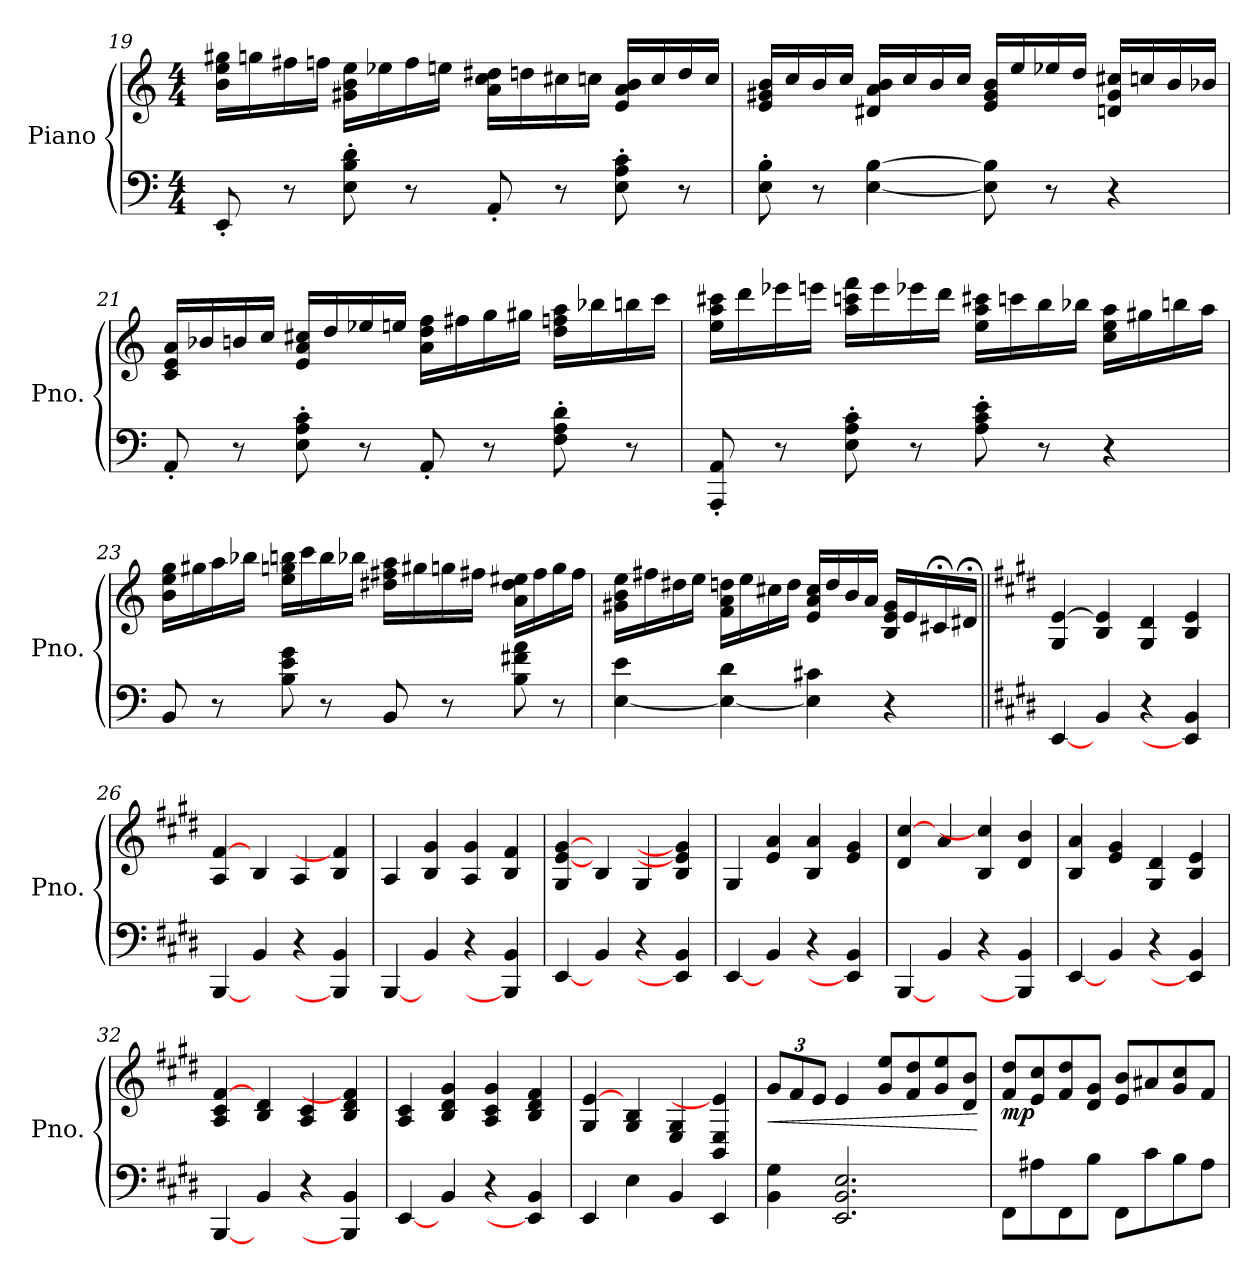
**kern	**kern	**dynam
*part1	*part1	*part1
*staff2	*staff1	*staff1/2
*I"Piano	*	*
*I'Pno.	*	*
!!LO:LB:g=z
*clefF4	*clefG2	*
*k[]	*k[]	*
*M4/4	*M4/4	*
=19	=19	=19
8EE'/	16b\ 16ee\ 16gg#X\LL	.
.	16ggn\	.
8r	16ff#X\	.
.	16ffn\JJ	.
8E\' 8B\' 8d\'	16g#X\ 16b\ 16ee\LL	.
.	16ee-X\	.
8r	16ff\	.
.	16een\JJ	.
8AA'/	16a\ 16cc\ 16dd#X\LL	.
.	16ddn\	.
8r	16cc#X\	.
.	16ccn\JJ	.
8E\' 8A\' 8c\'	16e/ 16a/ 16b/LL	.
.	16cc/	.
8r	16dd/	.
.	16cc/JJ	.
=20	=20	=20
8E\' 8B\'	16e/ 16g#X/ 16b/LL	.
.	16cc/	.
8r	16b/	.
.	16cc/JJ	.
[4E\ [4B\	16d#X/ 16a/ 16b/LL	.
.	16cc/	.
.	16b/	.
.	16cc/JJ	.
8E\] 8B\]	16e/ 16g#/ 16b/LL	.
.	16ee/	.
8r	16ee-X/	.
.	16dd/JJ	.
4r	16dn/ 16g#/ 16cc#X/LL	.
.	16ccn/	.
.	16b/	.
.	16b-X/JJ	.
!!LO:PB:g=z
=21	=21	=21
8AA'/	16c/ 16e/ 16a/LL	.
.	16b-X/	.
8r	16bn/	.
.	16cc/JJ	.
8E\' 8A\' 8c\'	16e/ 16a/ 16cc#X/LL	.
.	16dd/	.
8r	16ee-X/	.
.	16een/JJ	.
8AA'/	16a\ 16dd\ 16ff\LL	.
.	16ff#X\	.
8r	16gg\	.
.	16gg#X\JJ	.
8F\' 8A\' 8d\'	16dd\ 16ffn\ 16aa\LL	.
.	16bb-X\	.
8r	16bbn\	.
.	16ccc\JJ	.
!!LO:LB:g=z
=22	=22	=22
8AAA/' 8AA/'	16ee\ 16aa\ 16ccc#X\LL	.
.	16ddd\	.
8r	16eee-X\	.
.	16eeen\JJ	.
8E\' 8A\' 8c\'	16aa\ 16cccn\ 16fff\LL	.
.	16eee\	.
8r	16eee-X\	.
.	16ddd\JJ	.
8A\' 8c\' 8e\'	16ee\ 16aa\ 16ccc#X\LL	.
.	16cccn\	.
8r	16bb\	.
.	16bb-X\JJ	.
4r	16cc\ 16ee\ 16aa\LL	.
.	16gg#X\	.
.	16bbn\	.
.	16aa\JJ	.
!!LO:LB:g=z
=23	=23	=23
8BB/	16b\ 16ee\ 16gg\LL	.
.	16gg#X\	.
8r	16aa\	.
.	16bb-X\JJ	.
8B\ 8e\ 8g\	16ee\ 16ggn\ 16bbn\LL	.
.	16ccc\	.
8r	16bb\	.
.	16bb-X\JJ	.
*	*MM132	*
8BB/	16dd#X\ 16ff#X\ 16aa\LL	.
.	16gg#X\	.
8r	16ggn\	.
.	16ff#X\JJ	.
8B\ 8f#X\ 8a\	16a\ 16dd#\ 16ee#X\LL	.
.	16ff#\	.
8r	16gg\	.
.	16ff#\JJ	.
!!LO:LB:g=z
=24	=24	=24
*	*MM116	*
[4E\ 4e\	16g#X\ 16b\ 16ee\LL	.
.	16ff#X\	.
.	16dd#X\	.
.	16ee\JJ	.
*	*MM84	*
4E\_ 4d\	16f\ 16a\ 16ddn\LL	.
.	16ee\	.
.	16cc#X\	.
.	16dd\JJ	.
*	*MM72	*
4E\] 4c#X\	16e/ 16a/ 16cc#/LL	.
.	16dd/	.
.	16b/	.
.	16a/JJ	.
*	*MM50	*
4r	16B/ 16e/ 16g#/LL	.
.	16e/	.
.	16c#X;</	.
.	16d#X;</JJ	.
=25||	=25||	=25||
!!LO:REH:place=s1:a:B:fs=14:t=3
*k[f#c#g#d#]	*k[f#c#g#d#]	*
*	*MM100	*
[4EE/	4G#/ [4e/	.
4BB/	4B/ 4e/]	.
4r	4G#/ 4d#/	.
4EE/] 4BB/	4B/ 4e/	.
=26	=26	=26
[4BBB/	4A/ [4f#/	.
4BB/	4B/	.
4r	4A/	.
4BBB/] 4BB/	4B/ 4f#/]	.
=27	=27	=27
[4BBB/	4A/	.
4BB/	4B/ 4g#/	.
4r	4A/ 4g#/	.
4BBB/] 4BB/	4B/ 4f#/	.
!!LO:LB:g=z
=28	=28	=28
[4EE/	4G#/ [4e/ [4g#/	.
4BB/	4B/	.
4r	4G#/	.
4EE/] 4BB/	4B/ 4e/] 4g#/]	.
=29	=29	=29
[4EE/	4G#/	.
4BB/	4e/ 4a/	.
4r	4B/ 4a/	.
4EE/] 4BB/	4e/ 4g#/	.
=30	=30	=30
[4BBB/	4d#/ [4cc#/	.
4BB/	4a/	.
4r	4B/ 4cc#/]	.
4BBB/] 4BB/	4d#/ 4b/	.
=31	=31	=31
[4EE/	4B/ 4a/	.
4BB/	4e/ 4g#/	.
4r	4G#/ 4d#/	.
4EE/] 4BB/	4B/ 4e/	.
=32	=32	=32
[4BBB/	4A/ 4c#/ [4f#/	.
4BB/	4B/ 4d#/	.
4r	4A/ 4c#/	.
4BBB/] 4BB/	4B/ 4d#/ 4f#/]	.
=33	=33	=33
[4EE/	4A/ 4c#/	.
4BB/	4B/ 4d#/ 4g#/	.
4r	4A/ 4c#/ 4g#/	.
4EE/] 4BB/	4B/ 4d#/ 4f#/	.
=34	=34	=34
4EE/	4G#/ [4e/	.
4E\	4G#/ 4B/	.
4BB/	4E/ 4G#/	.
4EE/	4BB/ 4E/ 4e/]	.
!!LO:PB:g=z
=35	=35	=35
*	*Xbrackettup	*
!	!	!LO:HP:b
4BB\ 4G#\	12g#/L	<
.	12f#/	.
.	12e/J	.
2.EE/ 2.BB/ 2.E/	4e/	.
.	8g#/ 8ee/L	.
.	8f#/ 8dd#/	.
.	8g#/ 8ee/	.
.	8d#/ 8b/J	.
.	.	[
=36	=36	=36
*	*MM116	*
!	!	!LO:DY:b
8FF#\L	8f#/ 8dd#/L	mp
8A#X\	8e/ 8cc#/	.
8FF#\	8f#/ 8dd#/	.
8B\J	8d#/ 8g#/J	.
8FF#\L	8e/ 8b/L	.
8c#\	8a#X/	.
8B\	8g#/ 8cc#/	.
8A#\J	8f#/J	.
=	=	=
*-	*-	*-
